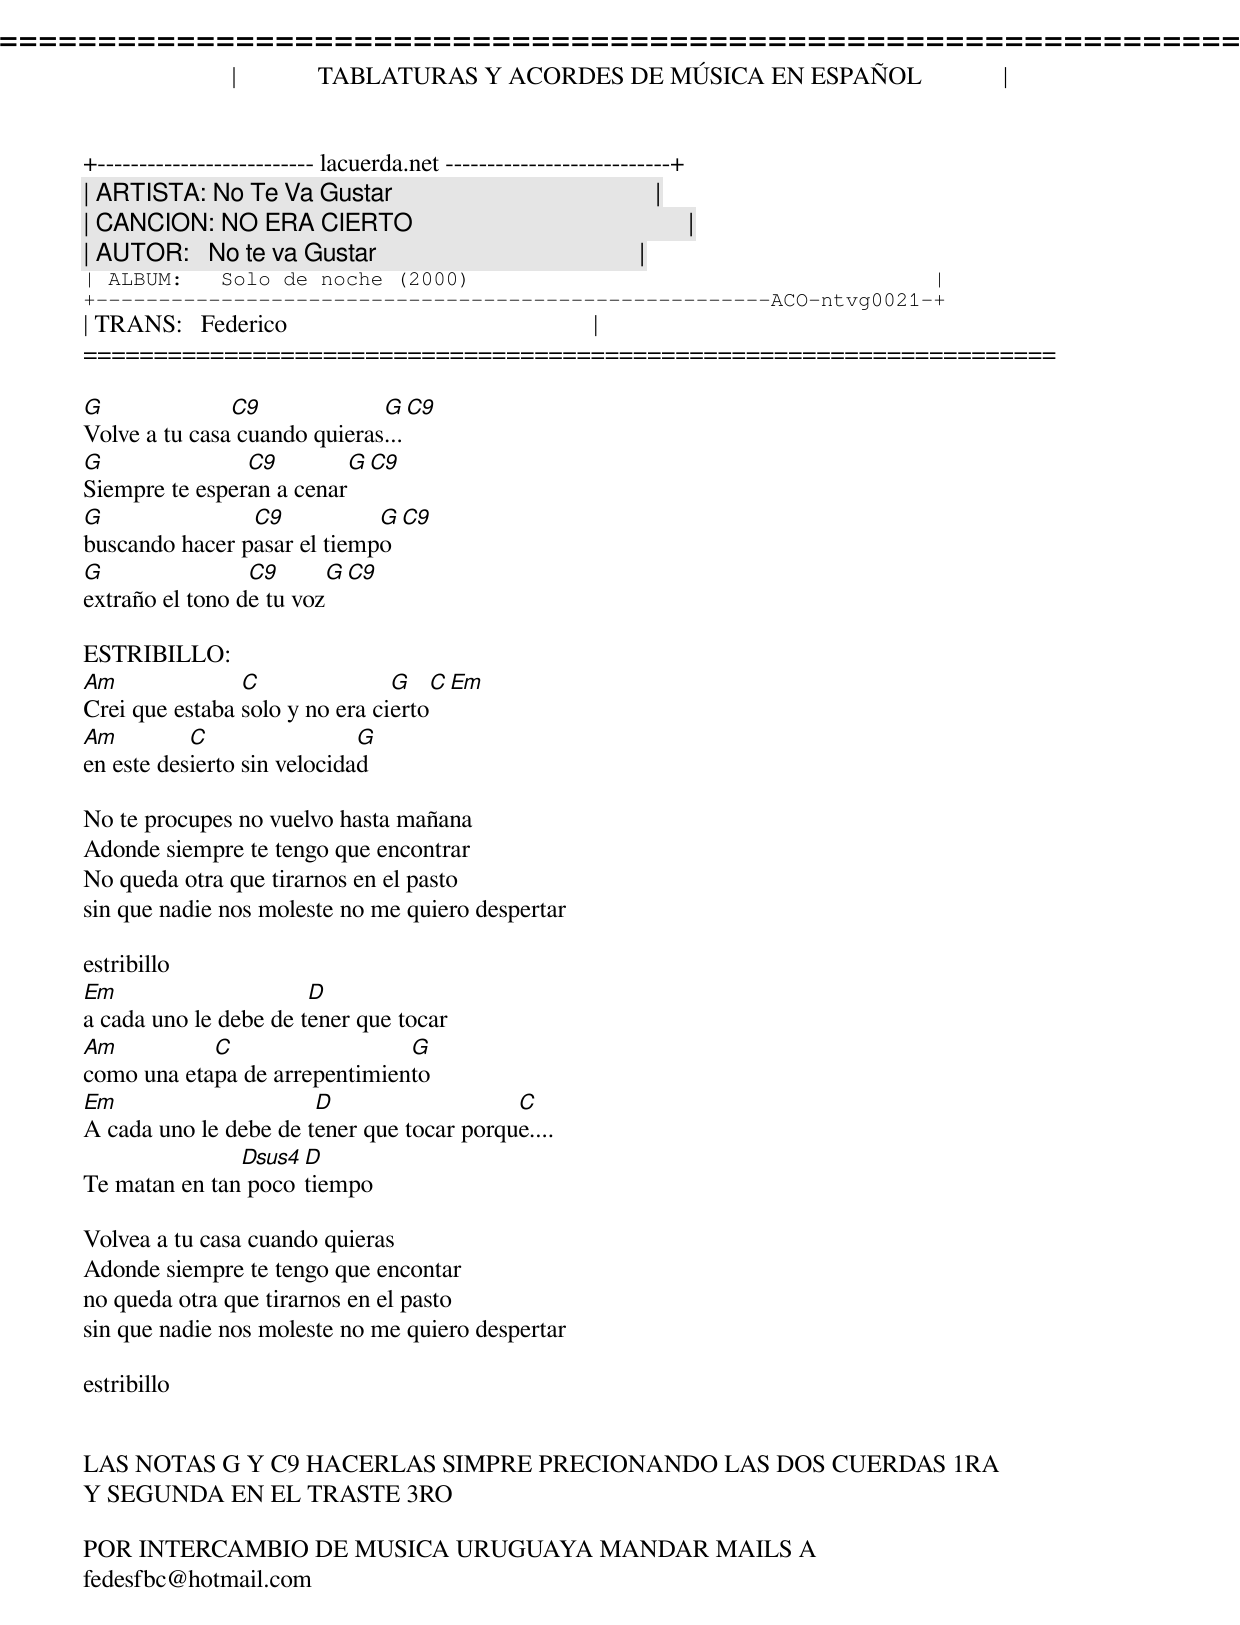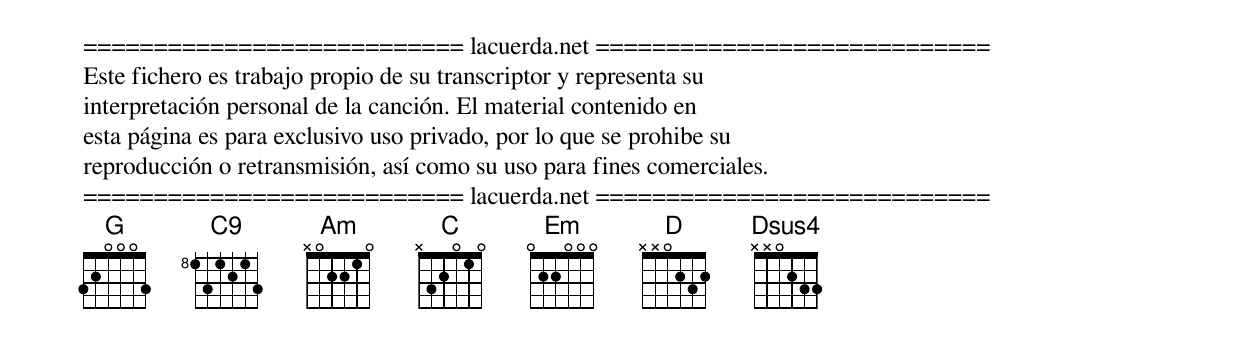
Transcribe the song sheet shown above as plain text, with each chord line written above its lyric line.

=====================================================================
|             TABLATURAS Y ACORDES DE MÚSICA EN ESPAÑOL             |
+-------------------------- lacuerda.net ---------------------------+
| ARTISTA: No Te Va Gustar                                          |
| CANCION: NO ERA CIERTO                                            |
| AUTOR:   No te va Gustar                                          |
| ALBUM:   Solo de noche (2000)                                     |
+------------------------------------------------------ACO-ntvg0021-+
| TRANS:   Federico                                                 |
=====================================================================

G              C9             G         C9
Volve a tu casa cuando quieras...
G               C9        G          C9
Siempre te esperan a cenar
G               C9           G        C9
buscando hacer pasar el tiempo
G                C9      G       C9
extraño el tono de tu voz

ESTRIBILLO:
Am              C               G     C Em
Crei que estaba solo y no era cierto
Am         C                 G
en este desierto sin velocidad

No te procupes no vuelvo hasta mañana
Adonde siempre te tengo que encontrar
No queda otra que tirarnos en el pasto
sin que nadie nos moleste no me quiero despertar

estribillo
Em                     D
a cada uno le debe de tener que tocar
Am          C                  G
como una etapa de arrepentimiento
Em                     D                   C
A cada uno le debe de tener que tocar porque....
               Dsus4 D
Te matan en tan poco tiempo

Volvea a tu casa cuando quieras
Adonde siempre te tengo que encontar
no queda otra que tirarnos en el pasto
sin que nadie nos moleste no me quiero despertar

estribillo


LAS NOTAS G Y C9 HACERLAS SIMPRE PRECIONANDO LAS DOS CUERDAS 1RA
Y SEGUNDA EN EL TRASTE 3RO

POR INTERCAMBIO DE MUSICA URUGUAYA MANDAR MAILS A
fedesfbc@hotmail.com


=========================== lacuerda.net ============================
Este fichero es trabajo propio de su transcriptor y representa su
interpretación personal de la canción. El material contenido en
esta página es para exclusivo uso privado, por lo que se prohibe su
reproducción o retransmisión, así como su uso para fines comerciales.
=========================== lacuerda.net ============================
